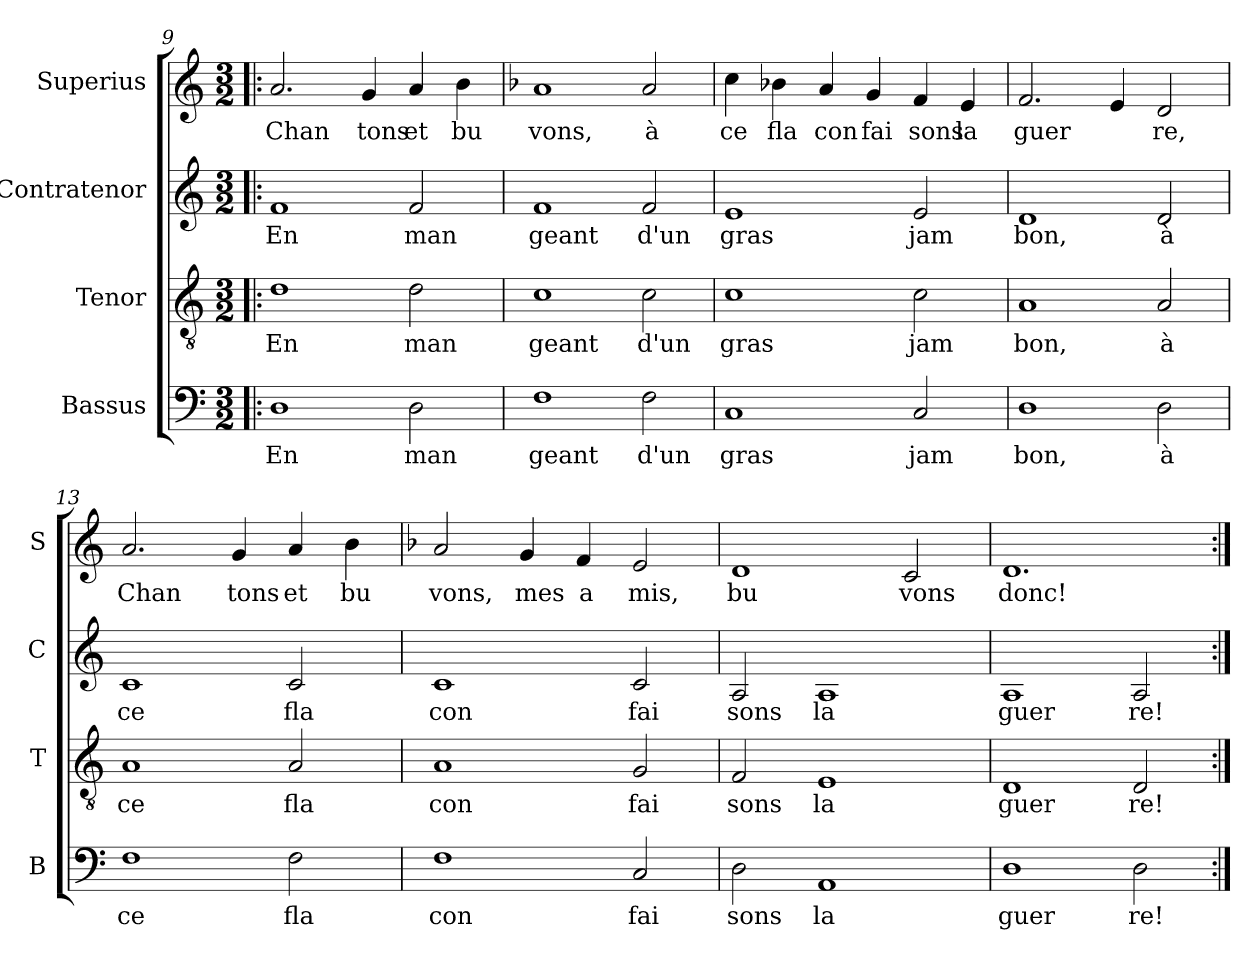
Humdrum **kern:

**kern	**text	**kern	**text	**kern	**text	**kern	**text
*part4	*part4	*part3	*part3	*part2	*part2	*part1	*part1
*staff4	*staff4	*staff3	*staff3	*staff2	*staff2	*staff1	*staff1
*I"Bassus	*	*I"Tenor	*	*I"Contratenor	*	*I"Superius	*
*I'B	*	*I'T	*	*I'C	*	*I'S	*
*clefF4	*	*clefGv2	*	*clefG2	*	*clefG2	*
*k[]	*	*k[]	*	*k[]	*	*k[]	*
*C:	*	*C:	*	*C:	*	*C:	*
*M3/2	*	*M3/2	*	*M3/2	*	*M3/2	*
=9!|:	=9!|:	=9!|:	=9!|:	=9!|:	=9!|:	=9!|:	=9!|:
!	!LO:LY:b:cj	!	!LO:LY:b:cj	!	!LO:LY:b:cj	!	!LO:LY:b:cj
1D	En	1d	En	1f	En	2.a/	Chan
!	!	!	!	!	!	!	!LO:LY:b:cj
.	.	.	.	.	.	4g/	tons
!	!LO:LY:b:cj	!	!LO:LY:b:cj	!	!LO:LY:b:cj	!	!LO:LY:b:cj
2D\	man	2d\	man	2f/	man	4a/	et
!	!	!	!	!	!	!	!LO:LY:b:cj
.	.	.	.	.	.	4b\	bu
=10	=10	=10	=10	=10	=10	=10	=10
*	*	*	*	*	*	*k[b-]	*
*	*	*	*	*	*	*F:	*
!	!LO:LY:b:cj	!	!LO:LY:b:cj	!	!LO:LY:b:cj	!	!LO:LY:b:cj
1F	geant	1c	geant	1f	geant	1a	vons,
!	!LO:LY:b:cj	!	!LO:LY:b:cj	!	!LO:LY:b:cj	!	!LO:LY:b:cj
2F\	d'un	2c\	d'un	2f/	d'un	2a/	à
!!LO:PB:g=z
=11	=11	=11	=11	=11	=11	=11	=11
*	*	*	*	*	*	*k[]	*
*	*	*	*	*	*	*C:	*
!	!LO:LY:b:cj	!	!LO:LY:b:cj	!	!LO:LY:b:cj	!	!LO:LY:b:cj
1C	gras	1c	gras	1e	gras	4cc\	ce
!	!	!	!	!	!	!	!LO:LY:b:cj
.	.	.	.	.	.	4b-\	fla
!	!	!	!	!	!	!	!LO:LY:b:cj
.	.	.	.	.	.	4a/	con
!	!	!	!	!	!	!	!LO:LY:b:cj
.	.	.	.	.	.	4g/	fai
!	!LO:LY:b:cj	!	!LO:LY:b:cj	!	!LO:LY:b:cj	!	!LO:LY:b:cj
2C/	jam	2c\	jam	2e/	jam	4f/	sons
!	!	!	!	!	!	!	!LO:LY:b:cj
.	.	.	.	.	.	4e/	la
=12	=12	=12	=12	=12	=12	=12	=12
!	!LO:LY:b:cj	!	!LO:LY:b:cj	!	!LO:LY:b:cj	!	!LO:LY:b:cj
1D	bon,	1A	bon,	1d	bon,	2.f/	guer
!	!	!	!	!	!	!	!LO:LY:b:cj
.	.	.	.	.	.	4e/	.
!	!LO:LY:b:cj	!	!LO:LY:b:cj	!	!LO:LY:b:cj	!	!LO:LY:b:cj
2D\	à	2A/	à	2d/	à	2d/	re,
=13	=13	=13	=13	=13	=13	=13	=13
!	!LO:LY:b:cj	!	!LO:LY:b:cj	!	!LO:LY:b:cj	!	!LO:LY:b:cj
1F	ce	1A	ce	1c	ce	2.a/	Chan
!	!	!	!	!	!	!	!LO:LY:b:cj
.	.	.	.	.	.	4g/	tons
!	!LO:LY:b:cj	!	!LO:LY:b:cj	!	!LO:LY:b:cj	!	!LO:LY:b:cj
2F\	fla	2A/	fla	2c/	fla	4a/	et
!	!	!	!	!	!	!	!LO:LY:b:cj
.	.	.	.	.	.	4b\	bu
=14	=14	=14	=14	=14	=14	=14	=14
*	*	*	*	*	*	*k[b-]	*
*	*	*	*	*	*	*F:	*
!	!LO:LY:b:cj	!	!LO:LY:b:cj	!	!LO:LY:b:cj	!	!LO:LY:b:cj
1F	con	1A	con	1c	con	2a/	vons,
!	!	!	!	!	!	!	!LO:LY:b:cj
.	.	.	.	.	.	4g/	mes
!	!	!	!	!	!	!	!LO:LY:b:cj
.	.	.	.	.	.	4f/	a
!	!LO:LY:b:cj	!	!LO:LY:b:cj	!	!LO:LY:b:cj	!	!LO:LY:b:cj
2C/	fai	2G/	fai	2c/	fai	2e/	mis,
=15	=15	=15	=15	=15	=15	=15	=15
!	!LO:LY:b:cj	!	!LO:LY:b:cj	!	!LO:LY:b:cj	!	!LO:LY:b:cj
2D\	sons	2F/	sons	2A/	sons	1d	bu
!	!LO:LY:b:cj	!	!LO:LY:b:cj	!	!LO:LY:b:cj	!	!
1AA	la	1E	la	1A	la	.	.
!	!	!	!	!	!	!	!LO:LY:b:cj
.	.	.	.	.	.	2c/	vons
=16	=16	=16	=16	=16	=16	=16	=16
!	!LO:LY:b:cj	!	!LO:LY:b:cj	!	!LO:LY:b:cj	!	!LO:LY:b:cj
1D	guer	1D	guer	1A	guer	1.d	donc!
!	!LO:LY:b:cj	!	!LO:LY:b:cj	!	!LO:LY:b:cj	!	!
2D\	re!	2D/	re!	2A/	re!	.	.
=:|!	=:|!	=:|!	=:|!	=:|!	=:|!	=:|!	=:|!
*-	*-	*-	*-	*-	*-	*-	*-
